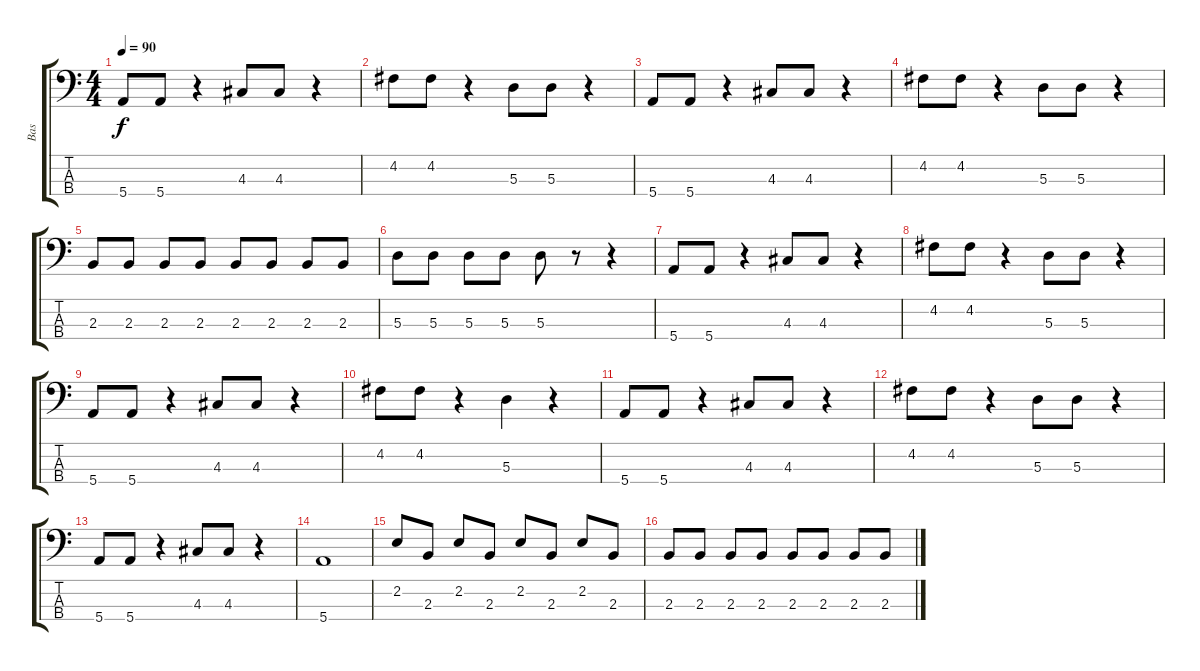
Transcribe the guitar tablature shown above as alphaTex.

\track ("Bas" "Bas") {instrument electricbassfinger}
\staff {score tabs}
\tuning (G2 D2 A1 E1) {hide}
\ts (4 4)
\tempo 90
\clef f4
\ks c
5.4.8{dy f} 5.4.8 r.4 4.3.8 4.3.8 r.4 |
4.2.8 4.2.8 r.4 5.3.8 5.3.8 r.4 |
5.4.8 5.4.8 r.4 4.3.8 4.3.8 r.4 |
4.2.8 4.2.8 r.4 5.3.8 5.3.8 r.4 |
2.3.8 2.3.8 2.3.8 2.3.8 2.3.8 2.3.8 2.3.8 2.3.8 |
5.3.8 5.3.8 5.3.8 5.3.8 5.3.8 r.8 r.4 |
5.4.8 5.4.8 r.4 4.3.8 4.3.8 r.4 |
4.2.8 4.2.8 r.4 5.3.8 5.3.8 r.4 |
5.4.8 5.4.8 r.4 4.3.8 4.3.8 r.4 |
4.2.8 4.2.8 r.4 5.3.4 r.4 |
5.4.8 5.4.8 r.4 4.3.8 4.3.8 r.4 |
4.2.8 4.2.8 r.4 5.3.8 5.3.8 r.4 |
5.4.8 5.4.8 r.4 4.3.8 4.3.8 r.4 |
5.4.1 |
2.2.8 2.3.8 2.2.8 2.3.8 2.2.8 2.3.8 2.2.8 2.3.8 |
2.3.8 2.3.8 2.3.8 2.3.8 2.3.8 2.3.8 2.3.8 2.3.8
